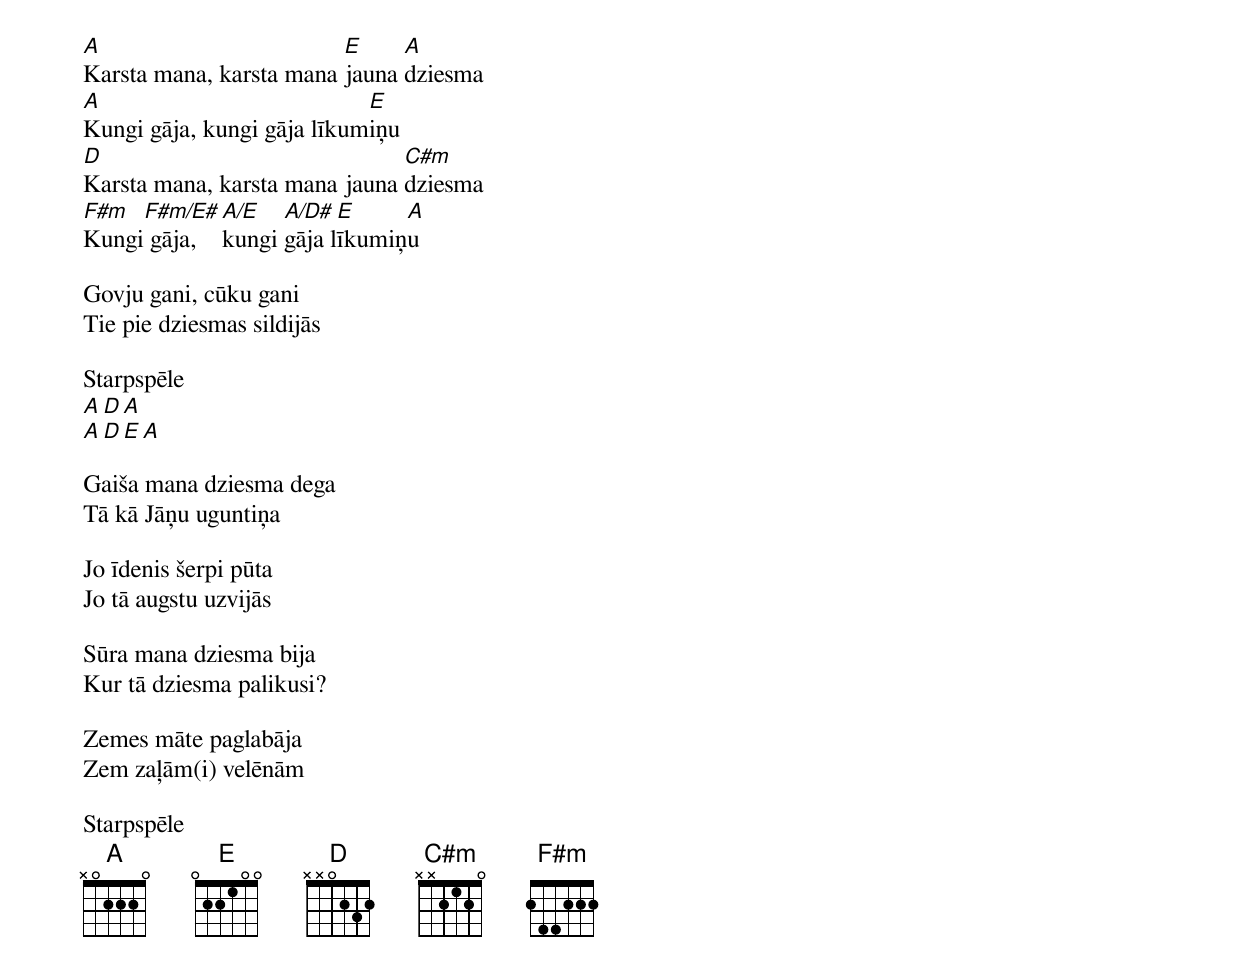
A                        E     A
Karsta mana, karsta mana jauna dziesma
A                           E
Kungi gāja, kungi gāja līkumiņu
D                              C#m
Karsta mana, karsta mana jauna dziesma
F#m  F#m/E# A/E   A/D#  E     A
Kungi gāja, kungi gāja līkumiņu

Govju gani, cūku gani
Tie pie dziesmas sildijās

Starpspēle
A D A
A D E A

Gaiša mana dziesma dega
Tā kā Jāņu uguntiņa

Jo īdenis šerpi pūta
Jo tā augstu uzvijās

Sūra mana dziesma bija
Kur tā dziesma palikusi?

Zemes māte paglabāja
Zem zaļām(i) velēnām

Starpspēle
